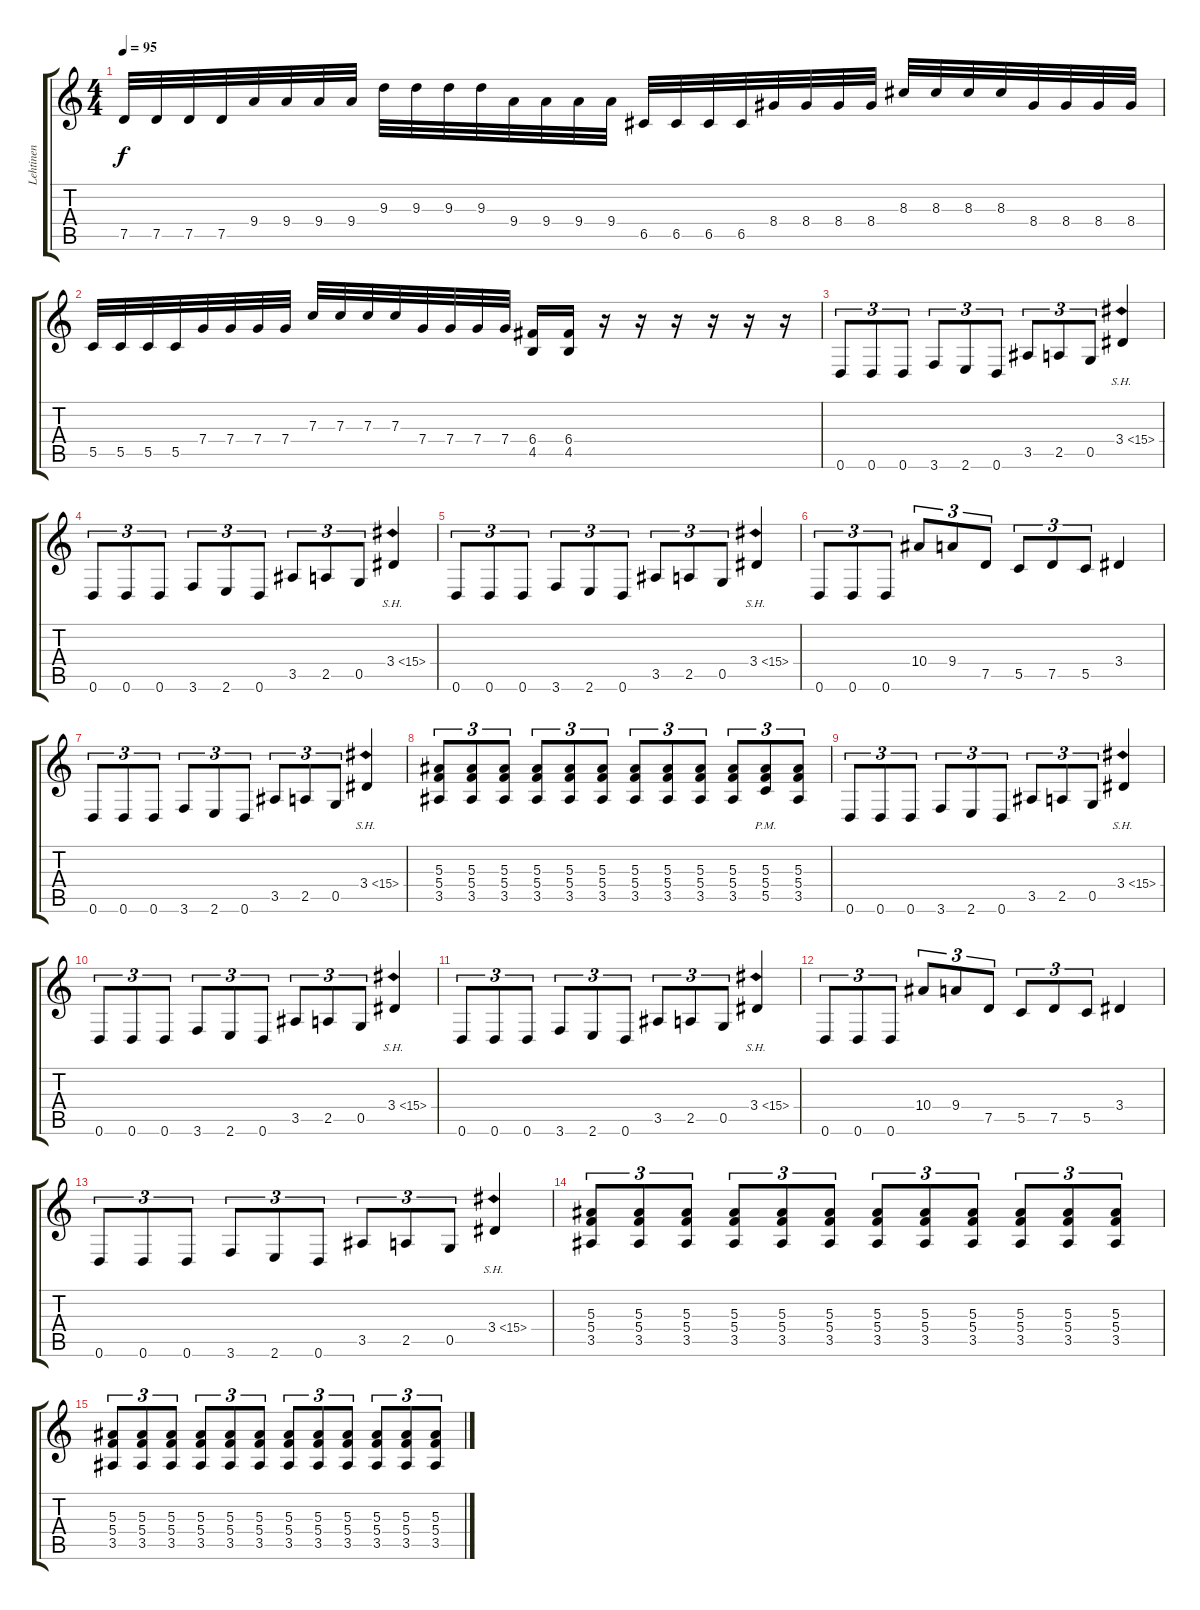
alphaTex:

\track ("Lehtinen" "Lehtinen") {instrument distortionguitar}
\staff {score tabs}
\tuning (D4 A3 F3 C3 G2 D2) {hide}
\ts (4 4)
\tempo 95
\clef g2
\ks c
7.5.32{dy f} 7.5.32 7.5.32 7.5.32 9.4.32 9.4.32 9.4.32 9.4.32 9.3.32 9.3.32 9.3.32 9.3.32 9.4.32 9.4.32 9.4.32 9.4.32 6.5.32 6.5.32 6.5.32 6.5.32 8.4.32 8.4.32 8.4.32 8.4.32 8.3.32 8.3.32 8.3.32 8.3.32 8.4.32 8.4.32 8.4.32 8.4.32 |
5.5.32 5.5.32 5.5.32 5.5.32 7.4.32 7.4.32 7.4.32 7.4.32 7.3.32 7.3.32 7.3.32 7.3.32 7.4.32 7.4.32 7.4.32 7.4.32 (6.4 4.5).16 (6.4 4.5).16 r.16 r.16 r.16 r.16 r.16 r.16 |
0.6.8{tu (3 2)} 0.6.8{tu (3 2)} 0.6.8{tu (3 2)} 3.6.8{tu (3 2)} 2.6.8{tu (3 2)} 0.6.8{tu (3 2)} 3.5.8{tu (3 2)} 2.5.8{tu (3 2)} 0.5.8{tu (3 2)} 3.4{sh 12}.4 |
0.6.8{tu (3 2)} 0.6.8{tu (3 2)} 0.6.8{tu (3 2)} 3.6.8{tu (3 2)} 2.6.8{tu (3 2)} 0.6.8{tu (3 2)} 3.5.8{tu (3 2)} 2.5.8{tu (3 2)} 0.5.8{tu (3 2)} 3.4{sh 12}.4 |
0.6.8{tu (3 2)} 0.6.8{tu (3 2)} 0.6.8{tu (3 2)} 3.6.8{tu (3 2)} 2.6.8{tu (3 2)} 0.6.8{tu (3 2)} 3.5.8{tu (3 2)} 2.5.8{tu (3 2)} 0.5.8{tu (3 2)} 3.4{sh 12}.4 |
0.6.8{tu (3 2)} 0.6.8{tu (3 2)} 0.6.8{tu (3 2)} 10.4.8{tu (3 2)} 9.4.8{tu (3 2)} 7.5.8{tu (3 2)} 5.5.8{tu (3 2)} 7.5.8{tu (3 2)} 5.5.8{tu (3 2)} 3.4.4 |
0.6.8{tu (3 2)} 0.6.8{tu (3 2)} 0.6.8{tu (3 2)} 3.6.8{tu (3 2)} 2.6.8{tu (3 2)} 0.6.8{tu (3 2)} 3.5.8{tu (3 2)} 2.5.8{tu (3 2)} 0.5.8{tu (3 2)} 3.4{sh 12}.4 |
(5.3 5.4 3.5).8{tu (3 2)} (5.3 5.4 3.5).8{tu (3 2)} (5.3 5.4 3.5).8{tu (3 2)} (5.3 5.4 3.5).8{tu (3 2)} (5.3 5.4 3.5).8{tu (3 2)} (5.3 5.4 3.5).8{tu (3 2)} (5.3 5.4 3.5).8{tu (3 2)} (5.3 5.4 3.5).8{tu (3 2)} (5.3 5.4 3.5).8{tu (3 2)} (5.3 5.4 3.5).8{tu (3 2)} (5.3{pm} 5.4{pm} 5.5{pm}).8{tu (3 2)} (5.3 5.4 3.5).8{tu (3 2)} |
0.6.8{tu (3 2)} 0.6.8{tu (3 2)} 0.6.8{tu (3 2)} 3.6.8{tu (3 2)} 2.6.8{tu (3 2)} 0.6.8{tu (3 2)} 3.5.8{tu (3 2)} 2.5.8{tu (3 2)} 0.5.8{tu (3 2)} 3.4{sh 12}.4 |
0.6.8{tu (3 2)} 0.6.8{tu (3 2)} 0.6.8{tu (3 2)} 3.6.8{tu (3 2)} 2.6.8{tu (3 2)} 0.6.8{tu (3 2)} 3.5.8{tu (3 2)} 2.5.8{tu (3 2)} 0.5.8{tu (3 2)} 3.4{sh 12}.4 |
0.6.8{tu (3 2)} 0.6.8{tu (3 2)} 0.6.8{tu (3 2)} 3.6.8{tu (3 2)} 2.6.8{tu (3 2)} 0.6.8{tu (3 2)} 3.5.8{tu (3 2)} 2.5.8{tu (3 2)} 0.5.8{tu (3 2)} 3.4{sh 12}.4 |
0.6.8{tu (3 2)} 0.6.8{tu (3 2)} 0.6.8{tu (3 2)} 10.4.8{tu (3 2)} 9.4.8{tu (3 2)} 7.5.8{tu (3 2)} 5.5.8{tu (3 2)} 7.5.8{tu (3 2)} 5.5.8{tu (3 2)} 3.4.4 |
0.6.8{tu (3 2)} 0.6.8{tu (3 2)} 0.6.8{tu (3 2)} 3.6.8{tu (3 2)} 2.6.8{tu (3 2)} 0.6.8{tu (3 2)} 3.5.8{tu (3 2)} 2.5.8{tu (3 2)} 0.5.8{tu (3 2)} 3.4{sh 12}.4 |
(5.3 5.4 3.5).8{tu (3 2)} (5.3 5.4 3.5).8{tu (3 2)} (5.3 5.4 3.5).8{tu (3 2)} (5.3 5.4 3.5).8{tu (3 2)} (5.3 5.4 3.5).8{tu (3 2)} (5.3 5.4 3.5).8{tu (3 2)} (5.3 5.4 3.5).8{tu (3 2)} (5.3 5.4 3.5).8{tu (3 2)} (5.3 5.4 3.5).8{tu (3 2)} (5.3 5.4 3.5).8{tu (3 2)} (5.3 5.4 3.5).8{tu (3 2)} (5.3 5.4 3.5).8{tu (3 2)} |
(5.3 5.4 3.5).8{tu (3 2)} (5.3 5.4 3.5).8{tu (3 2)} (5.3 5.4 3.5).8{tu (3 2)} (5.3 5.4 3.5).8{tu (3 2)} (5.3 5.4 3.5).8{tu (3 2)} (5.3 5.4 3.5).8{tu (3 2)} (5.3 5.4 3.5).8{tu (3 2)} (5.3 5.4 3.5).8{tu (3 2)} (5.3 5.4 3.5).8{tu (3 2)} (5.3 5.4 3.5).8{tu (3 2)} (5.3 5.4 3.5).8{tu (3 2)} (5.3 5.4 3.5).8{tu (3 2)}
